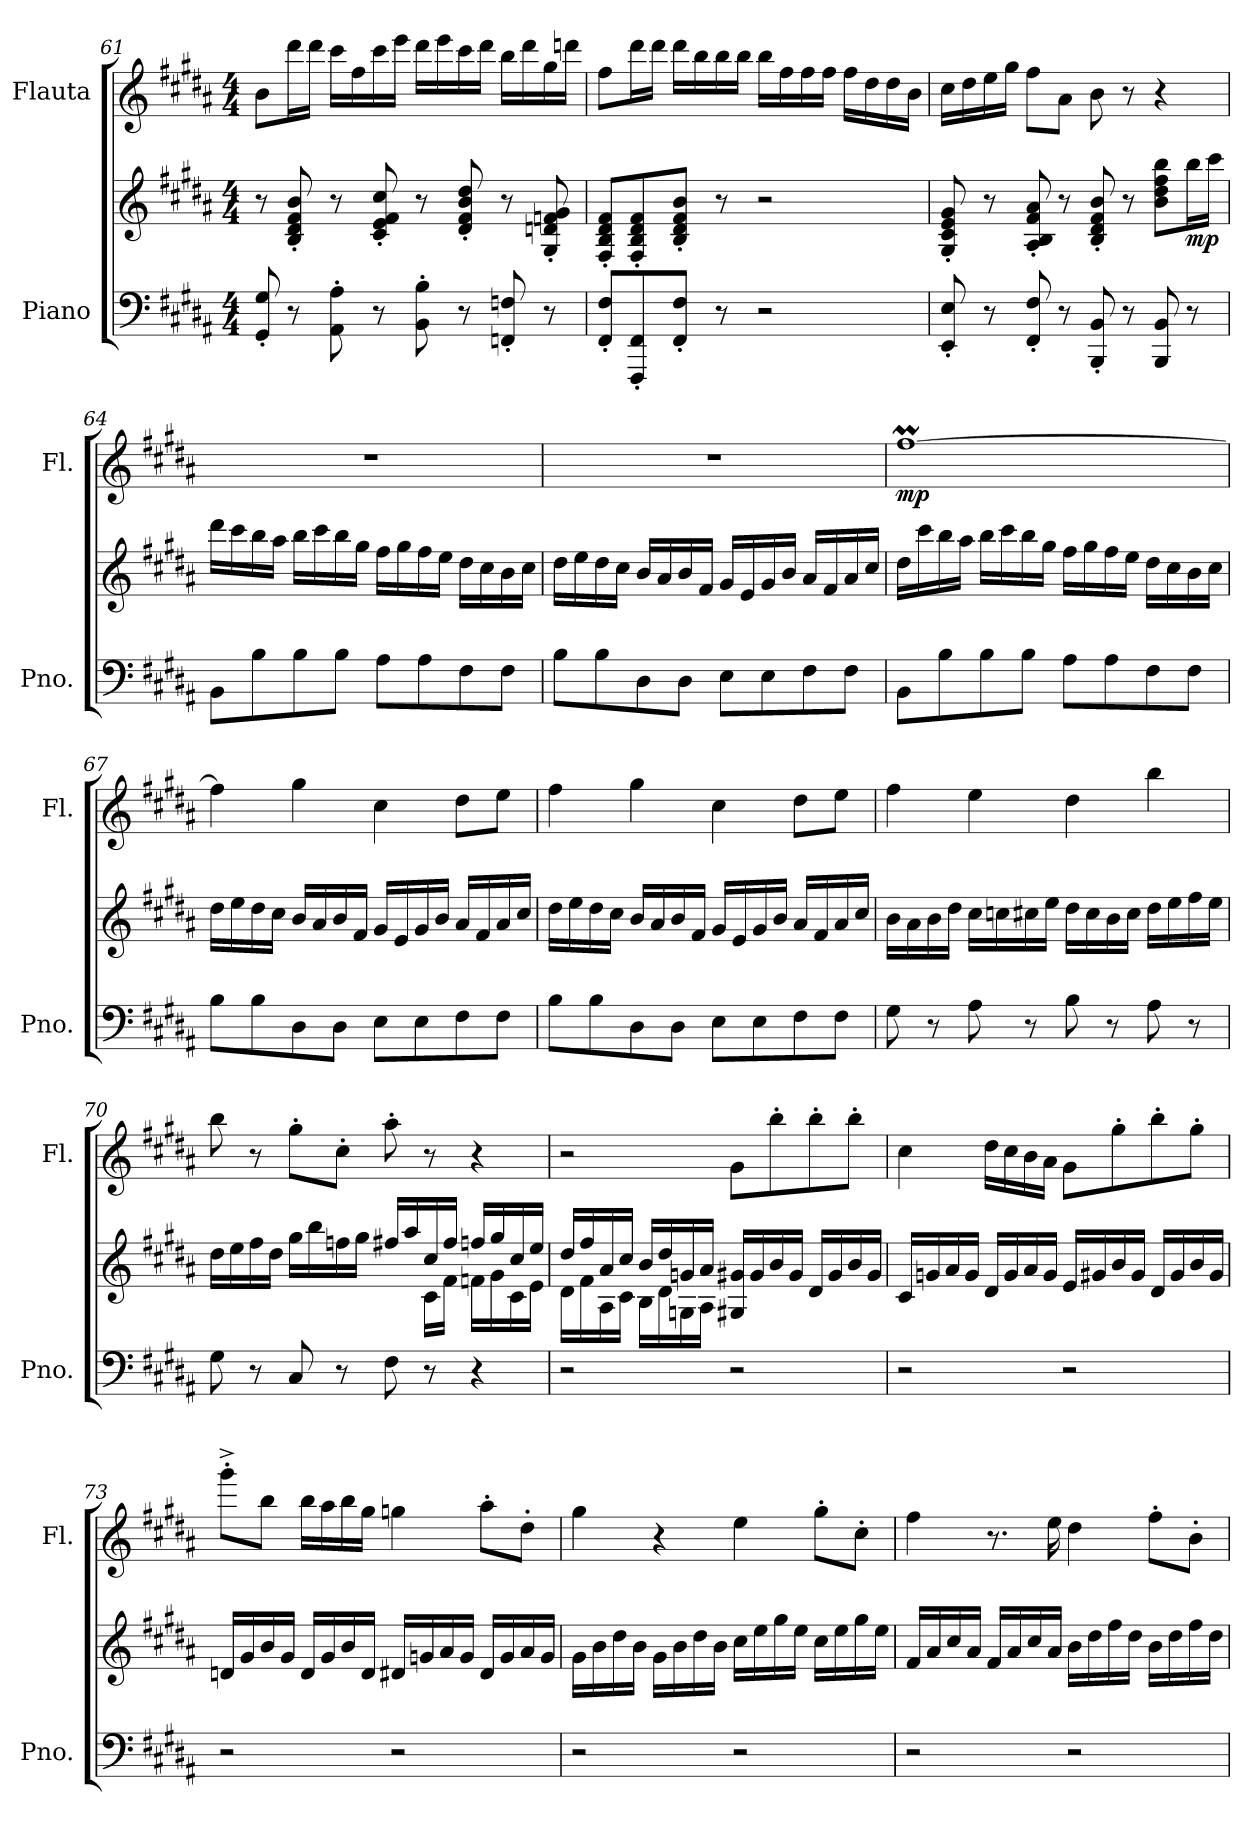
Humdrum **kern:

**kern	**kern	**dynam	**kern	**dynam
*part2	*part2	*part2	*part1	*part1
*staff3	*staff2	*staff2/3	*staff1	*staff1
*I"Piano	*	*	*I"Flauta	*
*I'Pno.	*	*	*I'Fl.	*
!!LO:LB:g=z
*clefF4	*clefG2	*	*clefG2	*
*k[f#c#g#d#a#]	*k[f#c#g#d#a#]	*	*k[f#c#g#d#a#]	*
*M4/4	*M4/4	*	*M4/4	*
=61	=61	=61	=61	=61
8GG#/' 8G#/'	8r	.	8b\L	.
8r	8B/' 8d#/' 8f#/' 8b/'	.	16ddd#\L	.
.	.	.	16ddd#\JJ	.
8AA#\' 8A#\'	8r	.	16ccc#\LL	.
.	.	.	16ff#\	.
8r	8c#/' 8e/' 8f#/' 8cc#/'	.	16ccc#\	.
.	.	.	16eee\JJ	.
8BB\' 8B\'	8r	.	16ddd#\LL	.
.	.	.	16eee\	.
8r	8d#/' 8f#/' 8b/' 8dd#/'	.	16ccc#\	.
.	.	.	16ddd#\JJ	.
8FFn/' 8Fn/'	8r	.	16bb\LL	.
.	.	.	16ddd#\	.
8r	8G#/' 8dn/' 8fn/' 8g#/'	.	16gg#\	.
.	.	.	16dddn\JJ	.
=62	=62	=62	=62	=62
8FF#/' 8F#/'L	8F#/' 8B/' 8d#/' 8f#/'L	.	8ff#\L	.
8FFF#/' 8FF#/'	8F#/' 8B/' 8d#/' 8f#/'	.	16ddd#\L	.
.	.	.	16ddd#\JJ	.
8FF#/' 8F#/'J	8B/' 8d#/' 8f#/' 8b/'J	.	16ddd#\LL	.
.	.	.	16bb\	.
8r	8r	.	16bb\	.
.	.	.	16bb\JJ	.
2r	2r	.	16bb\LL	.
.	.	.	16ff#\	.
.	.	.	16ff#\	.
.	.	.	16ff#\JJ	.
.	.	.	16ff#\LL	.
.	.	.	16dd#\	.
.	.	.	16dd#\	.
.	.	.	16b\JJ	.
!!LO:LB:g=z
=63	=63	=63	=63	=63
8EE/' 8E/'	8G#/' 8c#/' 8e/' 8g#/'	.	16cc#\LL	.
.	.	.	16dd#\	.
8r	8r	.	16ee\	.
.	.	.	16gg#\JJ	.
8FF#/' 8F#/'	8A#/' 8B/' 8f#/' 8a#/'	.	8ff#\L	.
8r	8r	.	8a#\J	.
8BBB/' 8BB/'	8B/' 8d#/' 8f#/' 8b/'	.	8b\	.
8r	8r	.	8r	.
8BBB/ 8BB/	8b\ 8dd#\ 8ff#\ 8bb\L	.	4r	.
!	!	!LO:DY:b	!	!
8r	16bb\L	mp	.	.
.	16ccc#\JJ	.	.	.
=64	=64	=64	=64	=64
8BB\L	16ddd#\LL	.	1r	.
.	16ccc#\	.	.	.
8B\	16bb\	.	.	.
.	16aa#\JJ	.	.	.
8B\	16bb\LL	.	.	.
.	16ccc#\	.	.	.
8B\J	16bb\	.	.	.
.	16gg#\JJ	.	.	.
8A#\L	16ff#\LL	.	.	.
.	16gg#\	.	.	.
8A#\	16ff#\	.	.	.
.	16ee\JJ	.	.	.
8F#\	16dd#\LL	.	.	.
.	16cc#\	.	.	.
8F#\J	16b\	.	.	.
.	16cc#\JJ	.	.	.
!!LO:PB:g=z
=65	=65	=65	=65	=65
8B\L	16dd#\LL	.	1r	.
.	16ee\	.	.	.
8B\	16dd#\	.	.	.
.	16cc#\JJ	.	.	.
8D#\	16b/LL	.	.	.
.	16a#/	.	.	.
8D#\J	16b/	.	.	.
.	16f#/JJ	.	.	.
8E\L	16g#/LL	.	.	.
.	16e/	.	.	.
8E\	16g#/	.	.	.
.	16b/JJ	.	.	.
8F#\	16a#/LL	.	.	.
.	16f#/	.	.	.
8F#\J	16a#/	.	.	.
.	16cc#/JJ	.	.	.
=66	=66	=66	=66	=66
!	!	!	!	!LO:DY:b
8BB\L	16dd#\LL	.	[1ff#M	mp
.	16ccc#\	.	.	.
8B\	16bb\	.	.	.
.	16aa#\JJ	.	.	.
8B\	16bb\LL	.	.	.
.	16ccc#\	.	.	.
8B\J	16bb\	.	.	.
.	16gg#\JJ	.	.	.
8A#\L	16ff#\LL	.	.	.
.	16gg#\	.	.	.
8A#\	16ff#\	.	.	.
.	16ee\JJ	.	.	.
8F#\	16dd#\LL	.	.	.
.	16cc#\	.	.	.
8F#\J	16b\	.	.	.
.	16cc#\JJ	.	.	.
!!LO:LB:g=z
=67	=67	=67	=67	=67
8B\L	16dd#\LL	.	4ff#\]	.
.	16ee\	.	.	.
8B\	16dd#\	.	.	.
.	16cc#\JJ	.	.	.
8D#\	16b/LL	.	4gg#\	.
.	16a#/	.	.	.
8D#\J	16b/	.	.	.
.	16f#/JJ	.	.	.
8E\L	16g#/LL	.	4cc#\	.
.	16e/	.	.	.
8E\	16g#/	.	.	.
.	16b/JJ	.	.	.
8F#\	16a#/LL	.	8dd#\L	.
.	16f#/	.	.	.
8F#\J	16a#/	.	8ee\J	.
.	16cc#/JJ	.	.	.
=68	=68	=68	=68	=68
8B\L	16dd#\LL	.	4ff#\	.
.	16ee\	.	.	.
8B\	16dd#\	.	.	.
.	16cc#\JJ	.	.	.
8D#\	16b/LL	.	4gg#\	.
.	16a#/	.	.	.
8D#\J	16b/	.	.	.
.	16f#/JJ	.	.	.
8E\L	16g#/LL	.	4cc#\	.
.	16e/	.	.	.
8E\	16g#/	.	.	.
.	16b/JJ	.	.	.
8F#\	16a#/LL	.	8dd#\L	.
.	16f#/	.	.	.
8F#\J	16a#/	.	8ee\J	.
.	16cc#/JJ	.	.	.
!!LO:LB:g=z
=69	=69	=69	=69	=69
8G#\	16b\LL	.	4ff#\	.
.	16a#\	.	.	.
8r	16b\	.	.	.
.	16dd#\JJ	.	.	.
8A#\	16cc#\LL	.	4ee\	.
.	16ccn\	.	.	.
8r	16cc#X\	.	.	.
.	16ee\JJ	.	.	.
8B\	16dd#\LL	.	4dd#\	.
.	16cc#\	.	.	.
8r	16b\	.	.	.
.	16cc#\JJ	.	.	.
8A#\	16dd#\LL	.	4bb\	.
.	16ee\	.	.	.
8r	16ff#\	.	.	.
.	16ee\JJ	.	.	.
=70	=70	=70	=70	=70
*	*^	*	*	*
8G#\	16dd#\LL	8ryy	.	8bb\	.
.	16ee\	.	.	.	.
*	*v	*v	*	*	*
8r	16ff#\	.	8r	.
.	16dd#\JJ	.	.	.
8C#/	16gg#\LL	.	8gg#'\L	.
.	16bb\	.	.	.
8r	16ffn\	.	8cc#'\J	.
.	16gg#\JJ	.	.	.
8F#\	16ff#X/LL	.	8aa#'\	.
.	16aa#/	.	.	.
*	*^	*	*	*
8r	16cc#/	16c#\LL	.	8r	.
.	16ff#/JJ	16f#\JJ	.	.	.
4r	16ffn/LL	16fn\LL	.	4r	.
.	16gg#/	16g#\	.	.	.
.	16cc#/	16c#\	.	.	.
.	16ee/JJ	16e\JJ	.	.	.
!!LO:LB:g=z
=71	=71	=71	=71	=71	=71
2r	16dd#/LL	16d#\LL	.	2r	.
.	16ff#/	16f#\	.	.	.
.	16a#/	16A#\	.	.	.
.	16cc#/JJ	16c#\JJ	.	.	.
.	16b/LL	16B\LL	.	.	.
.	16dd#/	16d#\	.	.	.
.	16gn/	16Gn\	.	.	.
.	16a#/JJ	16A#\JJ	.	.	.
2r	16G#X/ 16g#X/LL	2ryy	.	8g#\L	.
.	16g#/	.	.	.	.
.	16b/	.	.	8bb'\	.
.	16g#/JJ	.	.	.	.
.	16d#/LL	.	.	8bb'\	.
.	16g#/	.	.	.	.
.	16b/	.	.	8bb'\J	.
.	16g#/JJ	.	.	.	.
*	*v	*v	*	*	*
=72	=72	=72	=72	=72
2r	16c#/LL	.	4cc#\	.
.	16gn/	.	.	.
.	16a#/	.	.	.
.	16g/JJ	.	.	.
.	16d#/LL	.	16dd#\LL	.
.	16g/	.	16cc#\	.
.	16a#/	.	16b\	.
.	16g/JJ	.	16a#\JJ	.
2r	16e/LL	.	8g#\L	.
.	16g#X/	.	.	.
.	16b/	.	8gg#'\	.
.	16g#/JJ	.	.	.
.	16d#/LL	.	8bb'\	.
.	16g#/	.	.	.
.	16b/	.	8gg#'\J	.
.	16g#/JJ	.	.	.
!!LO:PB:g=z
=73	=73	=73	=73	=73
2r	16dn/LL	.	8ggg#'^\L	.
.	16g#/	.	.	.
.	16b/	.	8bb\J	.
.	16g#/JJ	.	.	.
.	16d/LL	.	16bb\LL	.
.	16g#/	.	16aa#\	.
.	16b/	.	16bb\	.
.	16d/JJ	.	16gg#\JJ	.
2r	16d#X/LL	.	4ggn\	.
.	16gn/	.	.	.
.	16a#/	.	.	.
.	16g/JJ	.	.	.
.	16d#/LL	.	8aa#'\L	.
.	16g/	.	.	.
.	16a#/	.	8dd#'\J	.
.	16g/JJ	.	.	.
=74	=74	=74	=74	=74
2r	16g#\LL	.	4gg#\	.
.	16b\	.	.	.
.	16dd#\	.	.	.
.	16b\JJ	.	.	.
.	16g#\LL	.	4r	.
.	16b\	.	.	.
.	16dd#\	.	.	.
.	16b\JJ	.	.	.
2r	16cc#\LL	.	4ee\	.
.	16ee\	.	.	.
.	16gg#\	.	.	.
.	16ee\JJ	.	.	.
.	16cc#\LL	.	8gg#'\L	.
.	16ee\	.	.	.
.	16gg#\	.	8cc#'\J	.
.	16ee\JJ	.	.	.
!!LO:LB:g=z
=75	=75	=75	=75	=75
2r	16f#/LL	.	4ff#\	.
.	16a#/	.	.	.
.	16cc#/	.	.	.
.	16a#/JJ	.	.	.
.	16f#/LL	.	8.r	.
.	16a#/	.	.	.
.	16cc#/	.	.	.
.	16a#/JJ	.	16ee\	.
2r	16b\LL	.	4dd#\	.
.	16dd#\	.	.	.
.	16ff#\	.	.	.
.	16dd#\JJ	.	.	.
.	16b\LL	.	8ff#'\L	.
.	16dd#\	.	.	.
.	16ff#\	.	8b'\J	.
.	16dd#\JJ	.	.	.
=	=	=	=	=
*-	*-	*-	*-	*-
